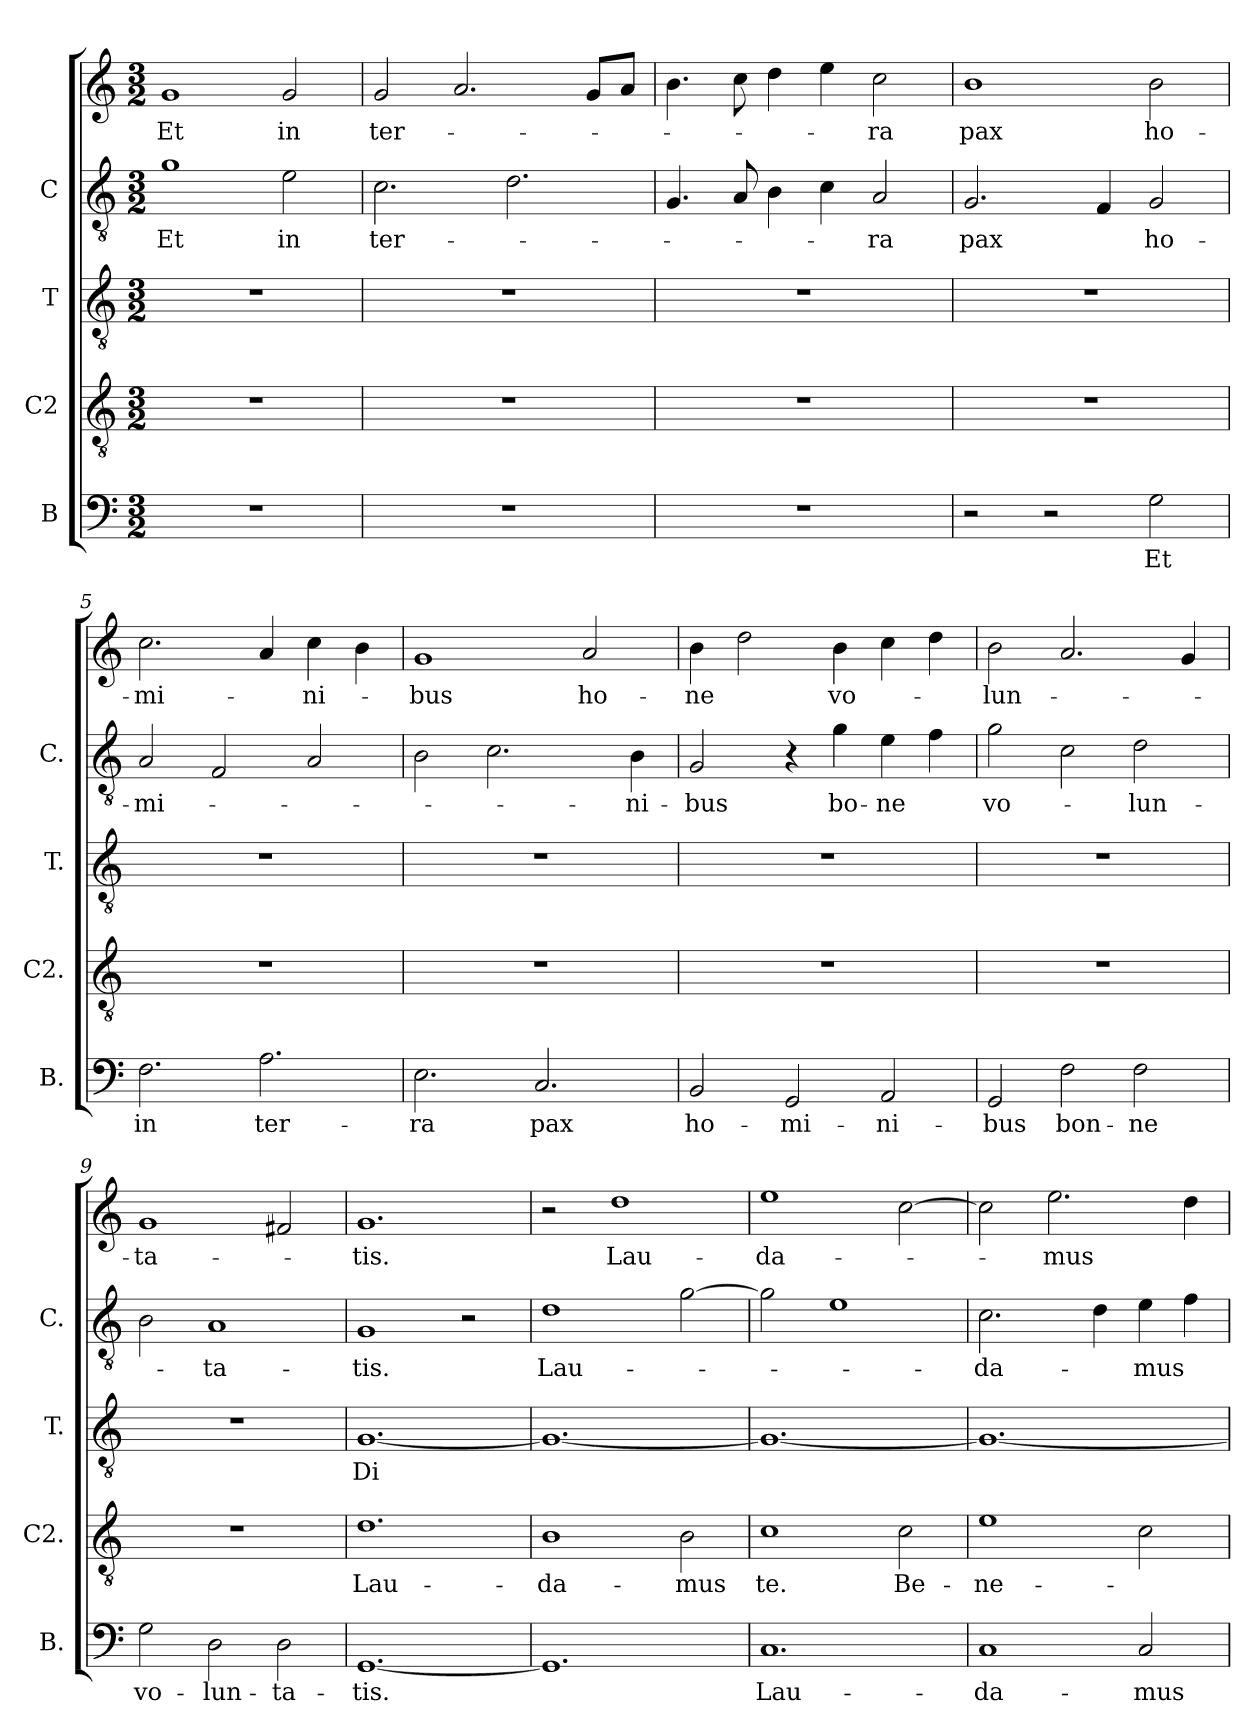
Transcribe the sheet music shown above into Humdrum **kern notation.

**kern	**text	**kern	**text	**kern	**text	**kern	**text	**kern	**text
*part5	*part5	*part4	*part4	*part3	*part3	*part2	*part2	*part1	*part1
*staff5	*staff5	*staff4	*staff4	*staff3	*staff3	*staff2	*staff2	*staff1	*staff1
*I"B	*	*I"C2	*	*I"T	*	*I"C	*	*	*
*I'B.	*	*I'C2.	*	*I'T.	*	*I'C.	*	*	*
*clefF4	*	*clefGv2	*	*clefGv2	*	*clefGv2	*	*clefG2	*
*ITrd-7c-12	*	*	*	*	*	*	*	*	*
*k[]	*	*k[]	*	*k[]	*	*k[]	*	*k[]	*
*C:	*	*C:	*	*C:	*	*C:	*	*C:	*
*M3/2	*	*M3/2	*	*M3/2	*	*M3/2	*	*M3/2	*
=1	=1	=1	=1	=1	=1	=1	=1	=1	=1
1.r	.	1.r	.	1.r	.	1g/	Et	1g/	Et
.	.	.	.	.	.	2e\	in	2g/	in
=2	=2	=2	=2	=2	=2	=2	=2	=2	=2
1.r	.	1.r	.	1.r	.	2.c\	ter-	2g/	ter-
.	.	.	.	.	.	.	.	2.a/	.
.	.	.	.	.	.	2.d\	.	.	.
.	.	.	.	.	.	.	.	8g/L	.
.	.	.	.	.	.	.	.	8a/J	.
=3	=3	=3	=3	=3	=3	=3	=3	=3	=3
1.r	.	1.r	.	1.r	.	4.G/	.	4.b\	.
.	.	.	.	.	.	8A/	.	8cc\	.
.	.	.	.	.	.	4B\	.	4dd\	.
.	.	.	.	.	.	4c\	.	4ee\	.
.	.	.	.	.	.	2A/	-ra	2cc\	-ra
=4	=4	=4	=4	=4	=4	=4	=4	=4	=4
2r	.	1.r	.	1.r	.	2.G/	pax	1b\	pax
2r	.	.	.	.	.	.	.	.	.
.	.	.	.	.	.	4F/	.	.	.
2g\	Et	.	.	.	.	2G/	ho-	2b\	ho-
=5	=5	=5	=5	=5	=5	=5	=5	=5	=5
2.f\	in	1.r	.	1.r	.	2A/	-mi-	2.cc\	-mi-
.	.	.	.	.	.	2F/	.	.	.
2.a\	ter-	.	.	.	.	.	.	4a/	.
.	.	.	.	.	.	2A/	.	4cc\	-ni-
.	.	.	.	.	.	.	.	4b\	.
=6	=6	=6	=6	=6	=6	=6	=6	=6	=6
2.e\	-ra	1.r	.	1.r	.	2B\	.	1g/	-bus
.	.	.	.	.	.	2.c\	.	.	.
2.c/	pax	.	.	.	.	.	.	.	.
.	.	.	.	.	.	.	.	2a/	ho-
.	.	.	.	.	.	4B\	-ni-	.	.
!!LO:LB:g=z
=7	=7	=7	=7	=7	=7	=7	=7	=7	=7
2B/	ho-	1.r	.	1.r	.	2G/	-bus	4b\	-ne
.	.	.	.	.	.	.	.	2dd\	.
2G/	-mi-	.	.	.	.	4r	.	.	.
.	.	.	.	.	.	4g\	bo-	4b\	vo-
2A/	-ni-	.	.	.	.	4e\	-ne	4cc\	.
.	.	.	.	.	.	4f\	.	4dd\	.
=8	=8	=8	=8	=8	=8	=8	=8	=8	=8
2G/	-bus	1.r	.	1.r	.	2g\	vo-	2b\	-lun-
2f\	bon-	.	.	.	.	2c\	.	2.a/	.
2f\	-ne	.	.	.	.	2d\	-lun-	.	.
.	.	.	.	.	.	.	.	4g/	.
=9	=9	=9	=9	=9	=9	=9	=9	=9	=9
2g\	vo-	1.r	.	1.r	.	2B\	.	1g/	-ta-
2d\	-lun-	.	.	.	.	1A/	-ta-	.	.
2d\	-ta-	.	.	.	.	.	.	2f#X/	.
=10	=10	=10	=10	=10	=10	=10	=10	=10	=10
[1.G/	-tis.	1.d/	Lau-	[1.G/	Di	1G/	-tis.	1.g/	-tis.
.	.	.	.	.	.	2r	.	.	.
=11	=11	=11	=11	=11	=11	=11	=11	=11	=11
1.G/]	.	1B\	-da-	1.G/_	.	1d/	Lau-	2r	.
.	.	.	.	.	.	.	.	1dd/	Lau-
.	.	2B\	-mus	.	.	[2g\	.	.	.
=12	=12	=12	=12	=12	=12	=12	=12	=12	=12
1.c/	Lau-	1c/	te.	1.G/_	.	2g\]	.	1ee/	-da-
.	.	.	.	.	.	1e/	.	.	.
.	.	2c\	Be-	.	.	.	.	[2cc\	.
!!LO:LB:g=z
=13	=13	=13	=13	=13	=13	=13	=13	=13	=13
1c/	-da-	1e/	-ne-	1.G/_	.	2.c\	-da-	2cc\]	.
.	.	.	.	.	.	.	.	2.ee\	-mus
.	.	.	.	.	.	4d\	.	.	.
2c/	-mus	2c\	.	.	.	4e\	-mus	.	.
.	.	.	.	.	.	4f\	.	4dd\	.
=	=	=	=	=	=	=	=	=	=
*-	*-	*-	*-	*-	*-	*-	*-	*-	*-
